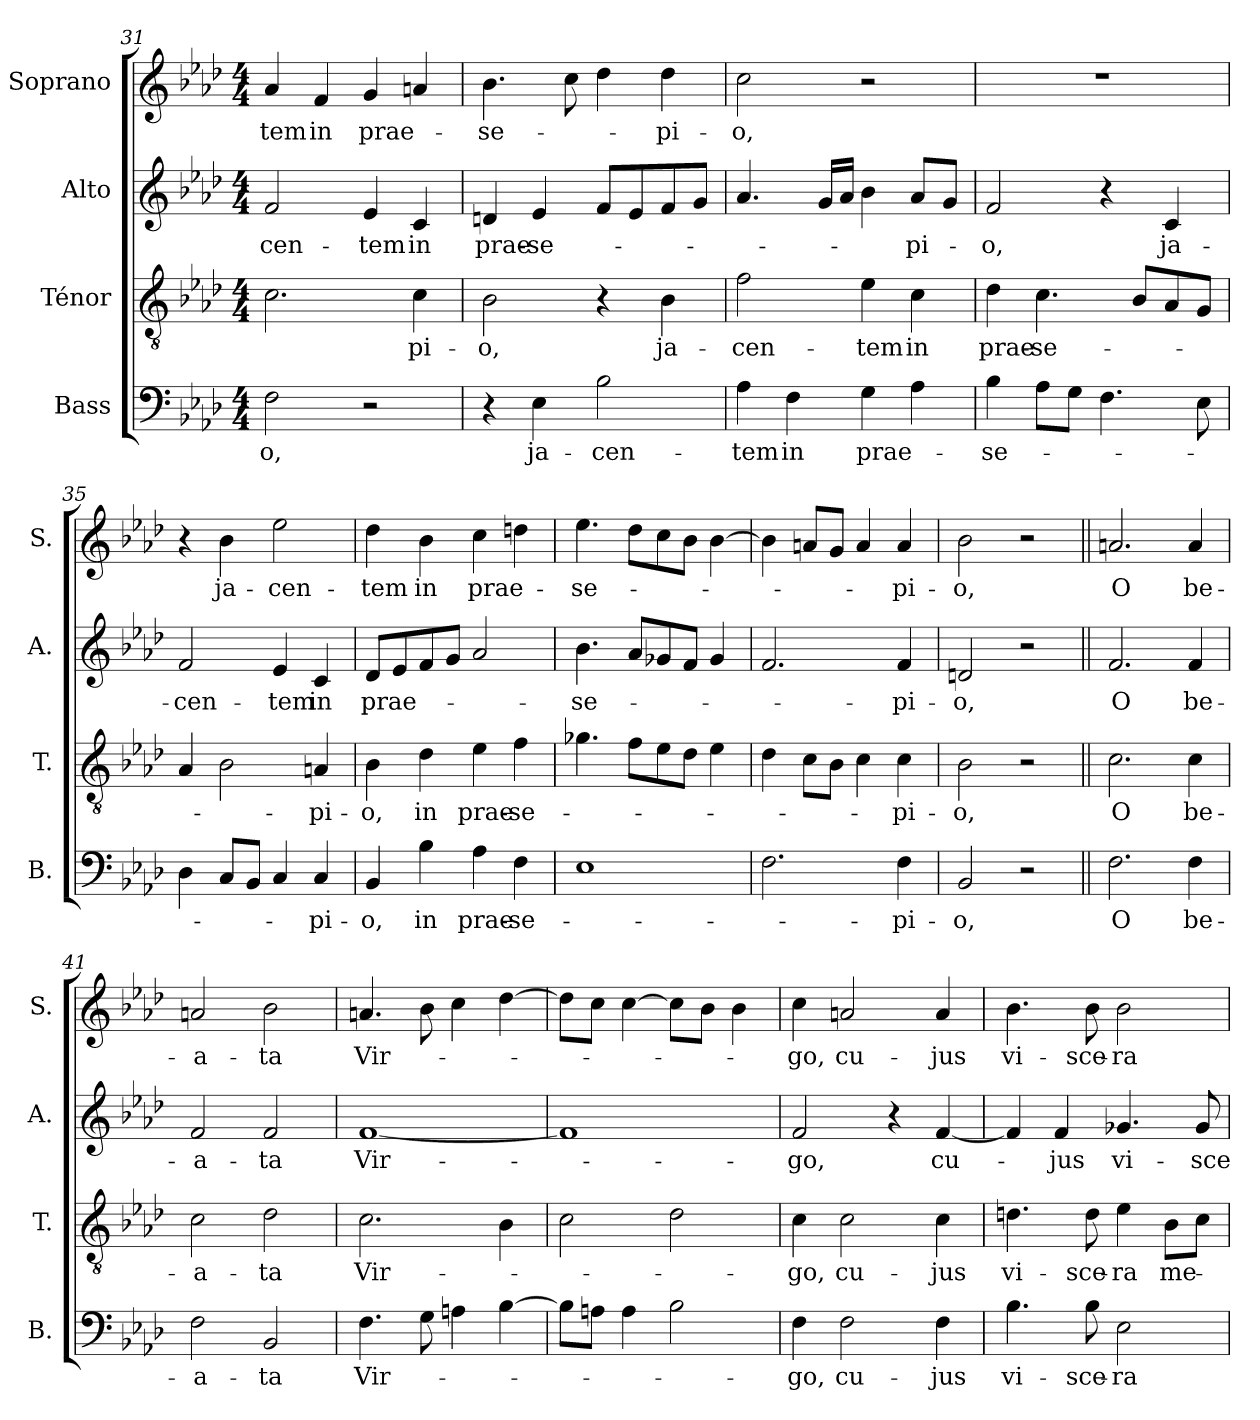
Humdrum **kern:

**kern	**text	**kern	**text	**kern	**text	**kern	**text
*part4	*part4	*part3	*part3	*part2	*part2	*part1	*part1
*staff4	*staff4	*staff3	*staff3	*staff2	*staff2	*staff1	*staff1
*I"Bass	*	*I"Ténor	*	*I"Alto	*	*I"Soprano	*
*I'B.	*	*I'T.	*	*I'A.	*	*I'S.	*
*clefF4	*	*clefGv2	*	*clefG2	*	*clefG2	*
*k[b-e-a-d-]	*	*k[b-e-a-d-]	*	*k[b-e-a-d-]	*	*k[b-e-a-d-]	*
*M4/4	*	*M4/4	*	*M4/4	*	*M4/4	*
=31	=31	=31	=31	=31	=31	=31	=31
!	!LO:LY:b	!	!	!	!LO:LY:b	!	!LO:LY:b
2F\	-o,	2.c\	.	2f/	-cen-	4a-/	-tem
!	!	!	!	!	!	!	!LO:LY:b
.	.	.	.	.	.	4f/	in
!	!	!	!	!	!LO:LY:b	!	!LO:LY:b
2r	.	.	.	4e-/	-tem	4g/	prae-
!	!	!	!LO:LY:b	!	!LO:LY:b	!	!
.	.	4c\	-pi-	4c/	in	4an/	.
!!LO:LB:g=z
=32	=32	=32	=32	=32	=32	=32	=32
!	!	!	!LO:LY:b	!	!LO:LY:b	!	!LO:LY:b
4r	.	2B-\	-o,	4dn/	prae-	4.b-\	-se-
!	!LO:LY:b	!	!	!	!LO:LY:b	!	!
4E-\	ja-	.	.	4e-/	-se-	.	.
.	.	.	.	.	.	8cc\	.
!	!LO:LY:b	!	!	!	!	!	!
2B-\	-cen-	4r	.	8f/L	.	4dd-\	.
.	.	.	.	8e-/	.	.	.
!	!	!	!LO:LY:b	!	!	!	!LO:LY:b
.	.	4B-\	ja-	8f/	.	4dd-\	-pi-
.	.	.	.	8g/J	.	.	.
=33	=33	=33	=33	=33	=33	=33	=33
!	!LO:LY:b	!	!LO:LY:b	!	!	!	!LO:LY:b
4A-\	-tem	2f\	-cen-	4.a-/	.	2cc\	-o,
!	!LO:LY:b	!	!	!	!	!	!
4F\	in	.	.	.	.	.	.
.	.	.	.	16g/LL	.	.	.
.	.	.	.	16a-/JJ	.	.	.
!	!LO:LY:b	!	!LO:LY:b	!	!	!	!
4G\	prae-	4e-\	-tem	4b-\	.	2r	.
!	!	!	!LO:LY:b	!	!LO:LY:b	!	!
4A-\	.	4c\	in	8a-/L	-pi-	.	.
.	.	.	.	8g/J	.	.	.
=34	=34	=34	=34	=34	=34	=34	=34
!	!LO:LY:b	!	!LO:LY:b	!	!LO:LY:b	!	!
4B-\	-se-	4d-\	prae-	2f/	-o,	1r	.
!	!	!	!LO:LY:b	!	!	!	!
8A-\L	.	4.c\	-se-	.	.	.	.
8G\J	.	.	.	.	.	.	.
4.F\	.	.	.	4r	.	.	.
.	.	8B-/L	.	.	.	.	.
!	!	!	!	!	!LO:LY:b	!	!
.	.	8A-/	.	4c/	ja-	.	.
8E-\	.	8G/J	.	.	.	.	.
=35	=35	=35	=35	=35	=35	=35	=35
!	!	!	!	!	!LO:LY:b	!	!
4D-\	.	4A-/	.	2f/	-cen-	4r	.
!	!	!	!	!	!	!	!LO:LY:b
8C/L	.	2B-\	.	.	.	4b-\	ja-
8BB-/J	.	.	.	.	.	.	.
!	!	!	!	!	!LO:LY:b	!	!LO:LY:b
4C/	.	.	.	4e-/	-tem	2ee-\	-cen-
!	!LO:LY:b	!	!LO:LY:b	!	!LO:LY:b	!	!
4C/	-pi-	4An/	-pi-	4c/	in	.	.
=36	=36	=36	=36	=36	=36	=36	=36
!	!LO:LY:b	!	!LO:LY:b	!	!LO:LY:b	!	!LO:LY:b
4BB-/	-o,	4B-\	-o,	8d-/L	prae-	4dd-\	-tem
.	.	.	.	8e-/	.	.	.
!	!LO:LY:b	!	!LO:LY:b	!	!	!	!LO:LY:b
4B-\	in	4d-\	in	8f/	.	4b-\	in
.	.	.	.	8g/J	.	.	.
!	!LO:LY:b	!	!LO:LY:b	!	!	!	!LO:LY:b
4A-\	prae-	4e-\	prae-	2a-/	.	4cc\	prae-
!	!LO:LY:b	!	!LO:LY:b	!	!	!	!
4F\	-se-	4f\	se-	.	.	4ddn\	.
=37	=37	=37	=37	=37	=37	=37	=37
!	!	!	!	!	!LO:LY:b	!	!LO:LY:b
1E-	.	4.g-X\	.	4.b-\	se-	4.ee-\	-se-
.	.	8f\L	.	8a-/L	.	8dd-\L	.
.	.	8e-\	.	8g-X/	.	8cc\	.
.	.	8d-\J	.	8f/J	.	8b-\J	.
.	.	4e-\	.	4g-/	.	[4b-\	.
=38	=38	=38	=38	=38	=38	=38	=38
2.F\	.	4d-\	.	2.f/	.	4b-\]	.
.	.	8c\L	.	.	.	8an/L	.
.	.	8B-\J	.	.	.	8g/J	.
.	.	4c\	.	.	.	4a/	.
!	!LO:LY:b	!	!LO:LY:b	!	!LO:LY:b	!	!LO:LY:b
4F\	-pi-	4c\	-pi-	4f/	-pi-	4a/	-pi-
=39	=39	=39	=39	=39	=39	=39	=39
!	!LO:LY:b	!	!LO:LY:b	!	!LO:LY:b	!	!LO:LY:b
2BB-/	-o,	2B-\	-o,	2dn/	-o,	2b-\	-o,
2r	.	2r	.	2r	.	2r	.
!!LO:LB:g=z
=40||	=40||	=40||	=40||	=40||	=40||	=40||	=40||
!	!LO:LY:b	!	!LO:LY:b	!	!LO:LY:b	!	!LO:LY:b
2.F\	O	2.c\	O	2.f/	O	2.an/	O
!	!LO:LY:b	!	!LO:LY:b	!	!LO:LY:b	!	!LO:LY:b
4F\	be-	4c\	be-	4f/	be-	4a/	be-
=41	=41	=41	=41	=41	=41	=41	=41
!	!LO:LY:b	!	!LO:LY:b	!	!LO:LY:b	!	!LO:LY:b
2F\	-a-	2c\	-a-	2f/	-a-	2an/	-a-
!	!LO:LY:b	!	!LO:LY:b	!	!LO:LY:b	!	!LO:LY:b
2BB-/	-ta	2d-\	-ta	2f/	-ta	2b-\	-ta
=42	=42	=42	=42	=42	=42	=42	=42
!	!LO:LY:b	!	!LO:LY:b	!	!LO:LY:b	!	!LO:LY:b
4.F\	Vir-	2.c\	Vir-	[1f	Vir-	4.an/	Vir-
8G\	.	.	.	.	.	8b-\	.
4An\	.	.	.	.	.	4cc\	.
[4B-\	.	4B-\	.	.	.	[4dd-\	.
=43	=43	=43	=43	=43	=43	=43	=43
8B-\L]	.	2c\	.	1f]	.	8dd-\L]	.
8An\J	.	.	.	.	.	8cc\J	.
4A\	.	.	.	.	.	[4cc\	.
2B-\	.	2d-\	.	.	.	8cc\L]	.
.	.	.	.	.	.	8b-\J	.
.	.	.	.	.	.	4b-\	.
=44	=44	=44	=44	=44	=44	=44	=44
!	!LO:LY:b	!	!LO:LY:b	!	!LO:LY:b	!	!LO:LY:b
4F\	-go,	4c\	-go,	2f/	-go,	4cc\	go,
!	!LO:LY:b	!	!LO:LY:b	!	!	!	!LO:LY:b
2F\	cu-	2c\	cu-	.	.	2an/	cu-
.	.	.	.	4r	.	.	.
!	!LO:LY:b	!	!LO:LY:b	!	!LO:LY:b	!	!LO:LY:b
4F\	-jus	4c\	-jus	[4f/	cu-	4a/	-jus
=45	=45	=45	=45	=45	=45	=45	=45
!	!LO:LY:b	!	!LO:LY:b	!	!	!	!LO:LY:b
4.B-\	vi-	4.dn\	vi-	4f/]	.	4.b-\	vi-
!	!	!	!	!	!LO:LY:b	!	!
.	.	.	.	4f/	-jus	.	.
!	!LO:LY:b	!	!LO:LY:b	!	!	!	!LO:LY:b
8B-\	-sce-	8d\	-sce-	.	.	8b-\	-sce-
!	!LO:LY:b	!	!LO:LY:b	!	!LO:LY:b	!	!LO:LY:b
2E-\	-ra	4e-\	-ra	4.g-X/	vi-	2b-\	-ra
!	!	!	!LO:LY:b	!	!	!	!
.	.	8B-\L	me-	.	.	.	.
!	!	!	!	!	!LO:LY:b	!	!
.	.	8c\J	.	8g-/	-sce-	.	.
=	=	=	=	=	=	=	=
*-	*-	*-	*-	*-	*-	*-	*-
